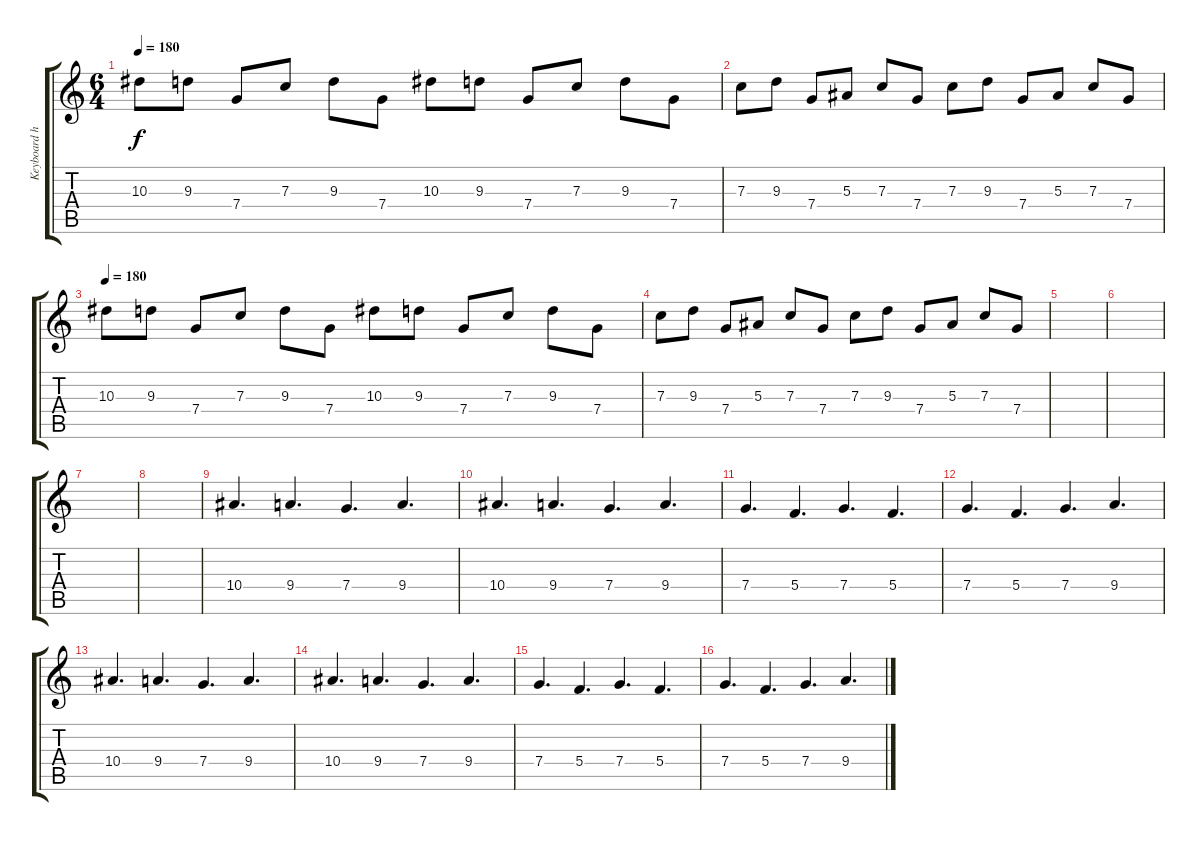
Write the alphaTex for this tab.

\track ("Keyboard hight" "Keyboard h") {instrument acousticgrandpiano}
\staff {score tabs}
\tuning (D5 A4 F4 C4 G3 D3) {hide}
\ts (6 4)
\tempo 180
\clef g2
\ks c
10.3.8{dy f} 9.3.8 7.4.8 7.3.8 9.3.8 7.4.8 10.3.8 9.3.8 7.4.8 7.3.8 9.3.8 7.4.8 |
7.3.8 9.3.8 7.4.8 5.3.8 7.3.8 7.4.8 7.3.8 9.3.8 7.4.8 5.3.8 7.3.8 7.4.8 |
\tempo 180
10.3.8 9.3.8 7.4.8 7.3.8 9.3.8 7.4.8 10.3.8 9.3.8 7.4.8 7.3.8 9.3.8 7.4.8 |
7.3.8 9.3.8 7.4.8 5.3.8 7.3.8 7.4.8 7.3.8 9.3.8 7.4.8 5.3.8 7.3.8 7.4.8 |
|
|
|
|
10.4.4{d} 9.4.4{d} 7.4.4{d} 9.4.4{d} |
10.4.4{d} 9.4.4{d} 7.4.4{d} 9.4.4{d} |
7.4.4{d} 5.4.4{d} 7.4.4{d} 5.4.4{d} |
7.4.4{d} 5.4.4{d} 7.4.4{d} 9.4.4{d} |
10.4.4{d} 9.4.4{d} 7.4.4{d} 9.4.4{d} |
10.4.4{d} 9.4.4{d} 7.4.4{d} 9.4.4{d} |
7.4.4{d} 5.4.4{d} 7.4.4{d} 5.4.4{d} |
7.4.4{d} 5.4.4{d} 7.4.4{d} 9.4.4{d}
